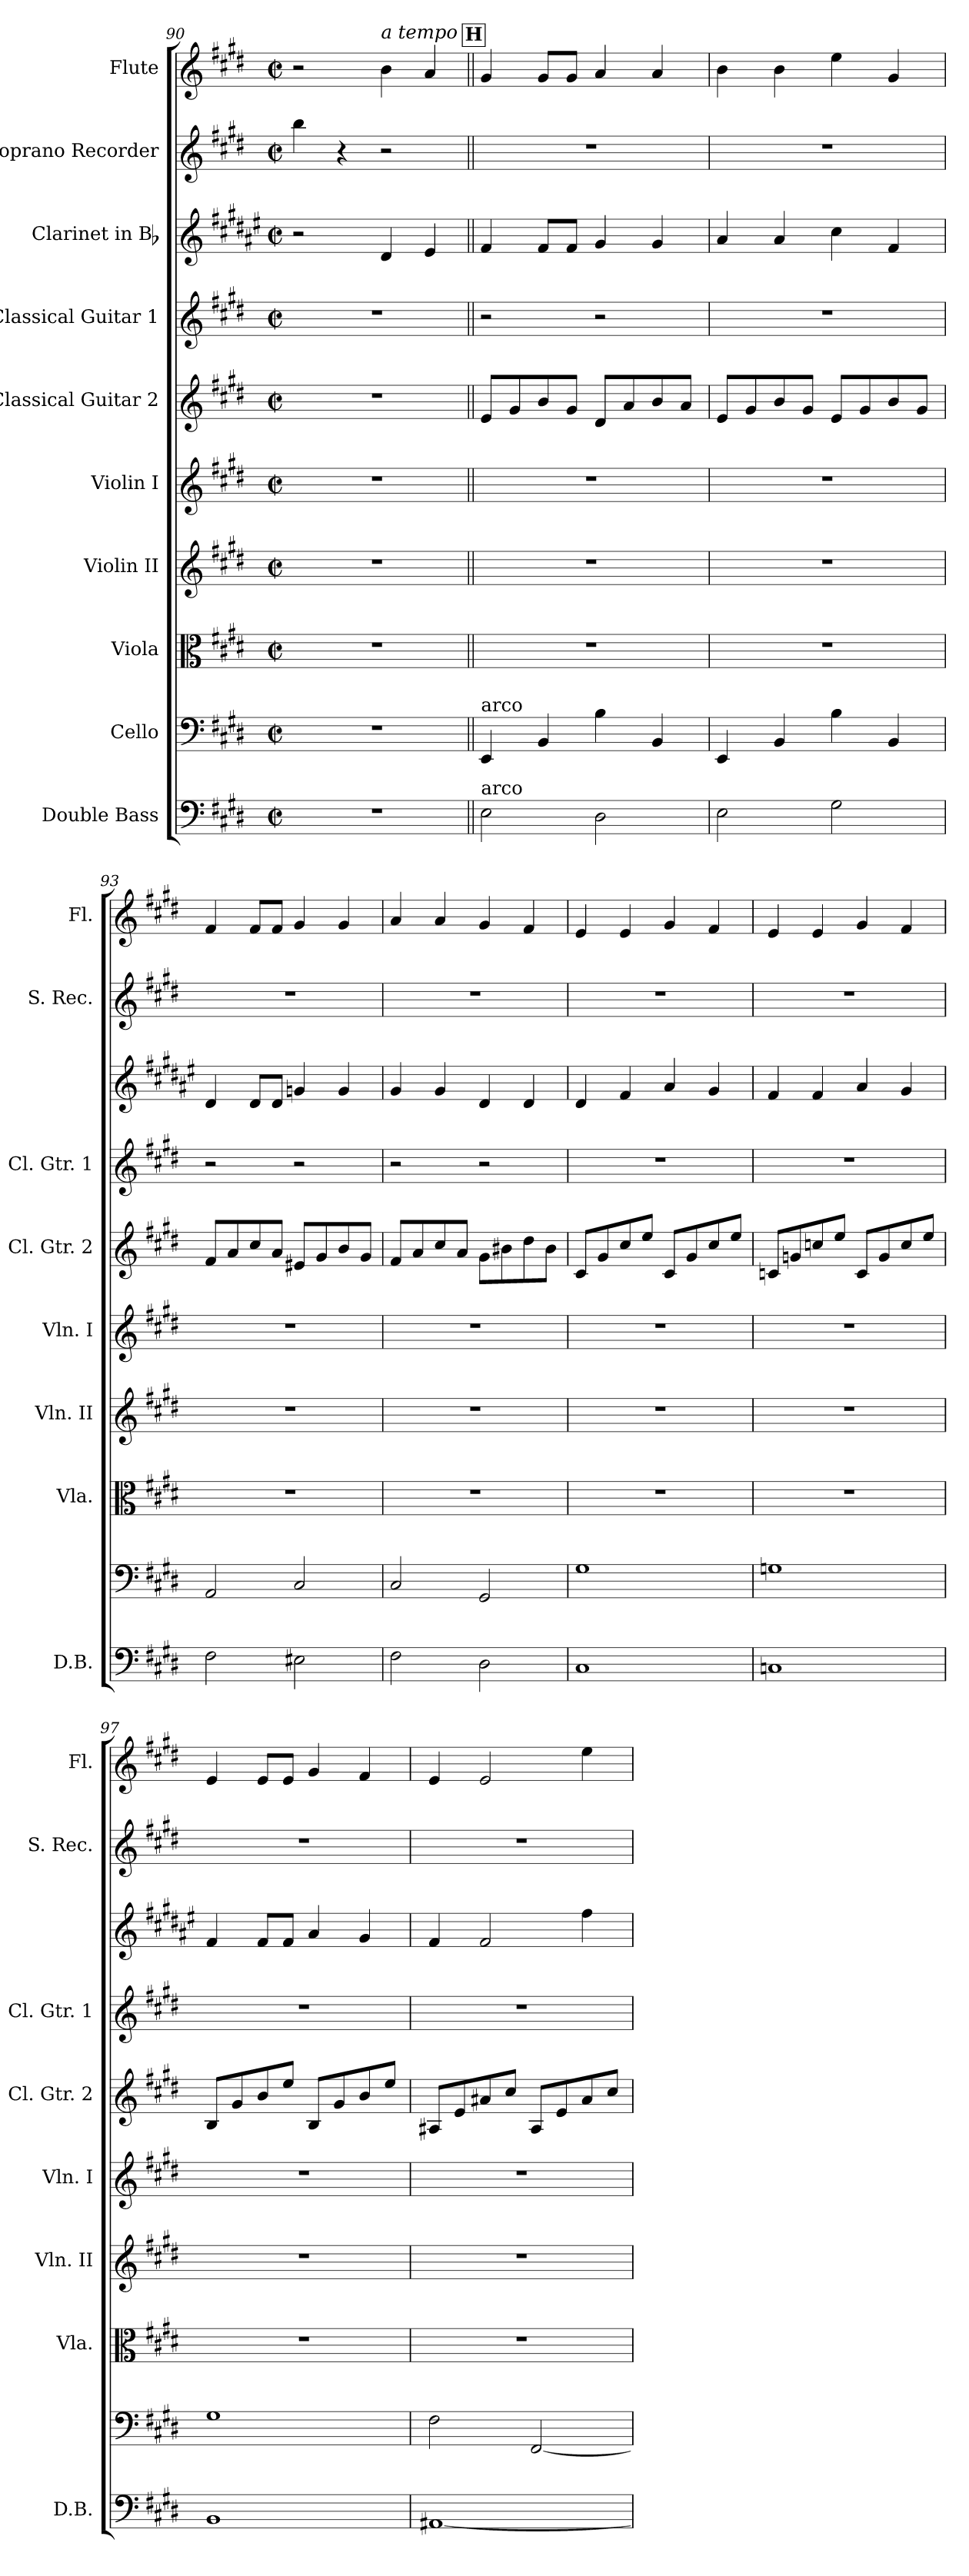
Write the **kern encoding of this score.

**kern	**kern	**kern	**kern	**kern	**kern	**kern	**kern	**kern	**kern
*part10	*part9	*part8	*part7	*part6	*part5	*part4	*part3	*part2	*part1
*staff10	*staff9	*staff8	*staff7	*staff6	*staff5	*staff4	*staff3	*staff2	*staff1
*I"Double Bass	*I"Cello	*I"Viola	*I"Violin II	*I"Violin I	*I"Classical Guitar 2	*I"Classical Guitar 1	*I"Clarinet in Bb	*I"Soprano Recorder	*I"Flute
*I'D.B.	*	*I'Vla.	*I'Vln. II	*I'Vln. I	*I'Cl. Gtr. 2	*I'Cl. Gtr. 1	*	*I'S. Rec.	*I'Fl.
!!LO:PB:g=z
*clefF4	*clefF4	*clefC3	*clefG2	*clefG2	*clefG2	*clefG2	*clefG2	*clefG2	*clefG2
*ITrd7c12	*	*	*	*	*ITrd7c12	*ITrd7c12	*ITrd1c2	*ITrd-7c-12	*
*k[f#c#g#d#]	*k[f#c#g#d#]	*k[f#c#g#d#]	*k[f#c#g#d#]	*k[f#c#g#d#]	*k[f#c#g#d#]	*k[f#c#g#d#]	*k[f#c#g#d#]	*k[f#c#g#d#]	*k[f#c#g#d#]
*E:	*E:	*E:	*E:	*E:	*E:	*E:	*E:	*E:	*E:
*M2/2	*M2/2	*M2/2	*M2/2	*M2/2	*M2/2	*M2/2	*M2/2	*M2/2	*M2/2
*met(c|)	*met(c|)	*met(c|)	*met(c|)	*met(c|)	*met(c|)	*met(c|)	*met(c|)	*met(c|)	*met(c|)
=90	=90	=90	=90	=90	=90	=90	=90	=90	=90
1r	1r	1r	1r	1r	1r	1r	2r	4bbb\	2r
.	.	.	.	.	.	.	.	4r	.
!	!	!	!	!	!	!	!	!	!LO:TX:a:i:t=a tempo
.	.	.	.	.	.	.	4c#/	2r	4b\
.	.	.	.	.	.	.	4d#/	.	4a/
!!LO:REH:place=s1:a:B:fs=10.8:t=H
=91||	=91||	=91||	=91||	=91||	=91||	=91||	=91||	=91||	=91||
!	!LO:TX:a:t=arco	!	!	!	!	!	!	!	!
!LO:TX:a:t=arco	!	!	!	!	!	!	!	!	!
2EE\	4EE/	1r	1r	1r	8E/L	2r	4e/	1r	4g#/
.	.	.	.	.	8G#/	.	.	.	.
.	4BB/	.	.	.	8B/	.	8e/L	.	8g#/L
.	.	.	.	.	8G#/J	.	8e/J	.	8g#/J
2DD#\	4B\	.	.	.	8D#/L	2r	4f#/	.	4a/
.	.	.	.	.	8A/	.	.	.	.
.	4BB/	.	.	.	8B/	.	4f#/	.	4a/
.	.	.	.	.	8A/J	.	.	.	.
=92	=92	=92	=92	=92	=92	=92	=92	=92	=92
2EE\	4EE/	1r	1r	1r	8E/L	1r	4g#/	1r	4b\
.	.	.	.	.	8G#/	.	.	.	.
.	4BB/	.	.	.	8B/	.	4g#/	.	4b\
.	.	.	.	.	8G#/J	.	.	.	.
2GG#\	4B\	.	.	.	8E/L	.	4b\	.	4ee\
.	.	.	.	.	8G#/	.	.	.	.
.	4BB/	.	.	.	8B/	.	4e/	.	4g#/
.	.	.	.	.	8G#/J	.	.	.	.
=93	=93	=93	=93	=93	=93	=93	=93	=93	=93
2FF#\	2AA/	1r	1r	1r	8F#/L	2r	4c#/	1r	4f#/
.	.	.	.	.	8A/	.	.	.	.
.	.	.	.	.	8c#/	.	8c#/L	.	8f#/L
.	.	.	.	.	8A/J	.	8c#/J	.	8f#/J
2EE#X\	2C#/	.	.	.	8E#X/L	2r	4fn/	.	4g#/
.	.	.	.	.	8G#/	.	.	.	.
.	.	.	.	.	8B/	.	4f/	.	4g#/
.	.	.	.	.	8G#/J	.	.	.	.
!!LO:PB:g=z
=94	=94	=94	=94	=94	=94	=94	=94	=94	=94
2FF#\	2C#/	1r	1r	1r	8F#/L	2r	4f#i/	1r	4a/
.	.	.	.	.	8A/	.	.	.	.
.	.	.	.	.	8c#/	.	4f#/	.	4a/
.	.	.	.	.	8A/J	.	.	.	.
2DD#\	2GG#/	.	.	.	8G#\L	2r	4c#/	.	4g#/
.	.	.	.	.	8B#X\	.	.	.	.
.	.	.	.	.	8d#\	.	4c#/	.	4f#/
.	.	.	.	.	8B#\J	.	.	.	.
=95	=95	=95	=95	=95	=95	=95	=95	=95	=95
1CC#	1G#	1r	1r	1r	8C#/L	1r	4c#/	1r	4e/
.	.	.	.	.	8G#/	.	.	.	.
.	.	.	.	.	8c#/	.	4e/	.	4e/
.	.	.	.	.	8e/J	.	.	.	.
.	.	.	.	.	8C#/L	.	4g#/	.	4g#/
.	.	.	.	.	8G#/	.	.	.	.
.	.	.	.	.	8c#/	.	4f#/	.	4f#/
.	.	.	.	.	8e/J	.	.	.	.
=96	=96	=96	=96	=96	=96	=96	=96	=96	=96
1CCn	1Gn	1r	1r	1r	8Cn/L	1r	4e/	1r	4e/
.	.	.	.	.	8Gn/	.	.	.	.
.	.	.	.	.	8cn/	.	4e/	.	4e/
.	.	.	.	.	8e/J	.	.	.	.
.	.	.	.	.	8C/L	.	4g#/	.	4g#/
.	.	.	.	.	8G/	.	.	.	.
.	.	.	.	.	8c/	.	4f#/	.	4f#/
.	.	.	.	.	8e/J	.	.	.	.
=97	=97	=97	=97	=97	=97	=97	=97	=97	=97
1BBB	1G#	1r	1r	1r	8BB/L	1r	4e/	1r	4e/
.	.	.	.	.	8G#/	.	.	.	.
.	.	.	.	.	8B/	.	8e/L	.	8e/L
.	.	.	.	.	8e/J	.	8e/J	.	8e/J
.	.	.	.	.	8BB/L	.	4g#/	.	4g#/
.	.	.	.	.	8G#/	.	.	.	.
.	.	.	.	.	8B/	.	4f#/	.	4f#/
.	.	.	.	.	8e/J	.	.	.	.
!!LO:PB:g=z
=98	=98	=98	=98	=98	=98	=98	=98	=98	=98
[1AAA#X	2F#\	1r	1r	1r	8AA#X/L	1r	4e/	1r	4e/
.	.	.	.	.	8E/	.	.	.	.
.	.	.	.	.	8A#X/	.	2e/	.	2e/
.	.	.	.	.	8c#/J	.	.	.	.
.	[2FF#/	.	.	.	8AA#/L	.	.	.	.
.	.	.	.	.	8E/	.	.	.	.
.	.	.	.	.	8A#/	.	4ee\	.	4ee\
.	.	.	.	.	8c#/J	.	.	.	.
=	=	=	=	=	=	=	=	=	=
*-	*-	*-	*-	*-	*-	*-	*-	*-	*-
